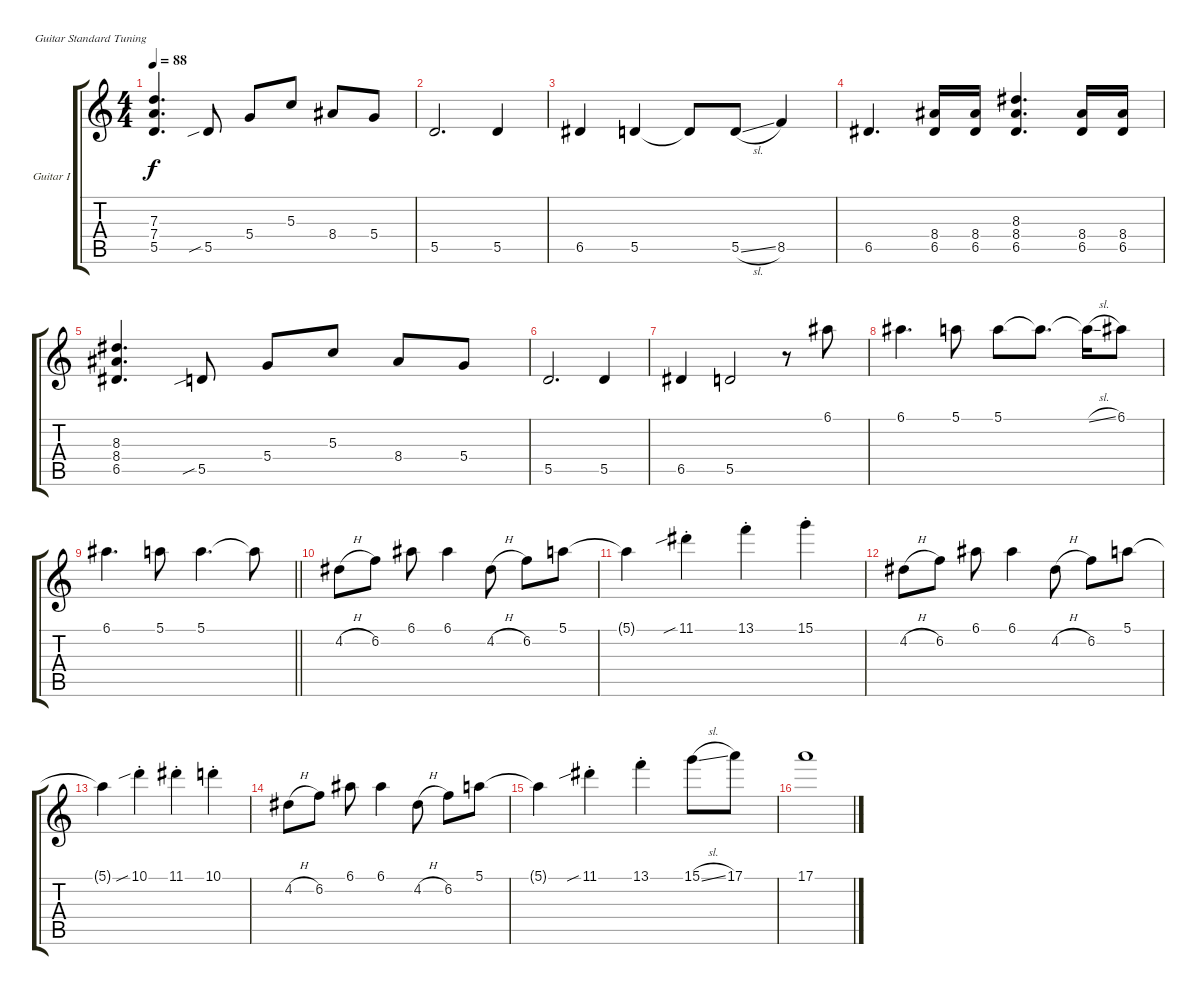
\bracketExtendMode groupsimilarinstruments
\firstSystemTrackNameOrientation horizontal
\otherSystemsTrackNameOrientation horizontal
\track ("Guitar I" "Guitar I") {instrument distortionguitar}
\staff {score tabs}
\tuning (E4 B3 G3 D3 A2 E2)
\ts (4 4)
\tempo 88
\clef g2
\ks c
(7.3 7.4 5.5).4{d dy f} 5.5{sib}.8 5.4.8 5.3.8 8.4.8 5.4.8 |
5.5.2{d} 5.5.4 |
6.5.4 5.5.4 5.5{t}.8 5.5{sl}.8 8.5.4 |
6.5.4{d} (8.4 6.5).16 (8.4 6.5).16 (8.3 8.4 6.5).4{d} (8.4 6.5).16 (8.4 6.5).16 |
(8.3 8.4 6.5).4{d} 5.5{sib}.8 5.4.8 5.3.8 8.4.8 5.4.8 |
5.5.2{d} 5.5.4 |
6.5.4 5.5.2 r.8 6.1.8 |
6.1.4{d} 5.1.8 5.1.8 5.1{t}.8{d} 5.1{sl t}.16 6.1.8 |
\barLineRight lightlight
6.1.4{d} 5.1.8 5.1.4{d} 5.1{t}.8 |
4.2{h}.8 6.2.8 6.1.8 6.1.4 4.2{h}.8 6.2.8 5.1.8 |
5.1{t}.4 11.1{sib st}.4 13.1{st}.4 15.1{st}.4 |
4.2{h}.8 6.2.8 6.1.8 6.1.4 4.2{h}.8 6.2.8 5.1.8 |
5.1{t}.4 10.1{sib st}.4 11.1{st}.4 10.1{st}.4 |
4.2{h}.8 6.2.8 6.1.8 6.1.4 4.2{h}.8 6.2.8 5.1.8 |
5.1{t}.4 11.1{sib st}.4 13.1{st}.4 15.1{sl}.8 17.1.8 |
17.1.1
